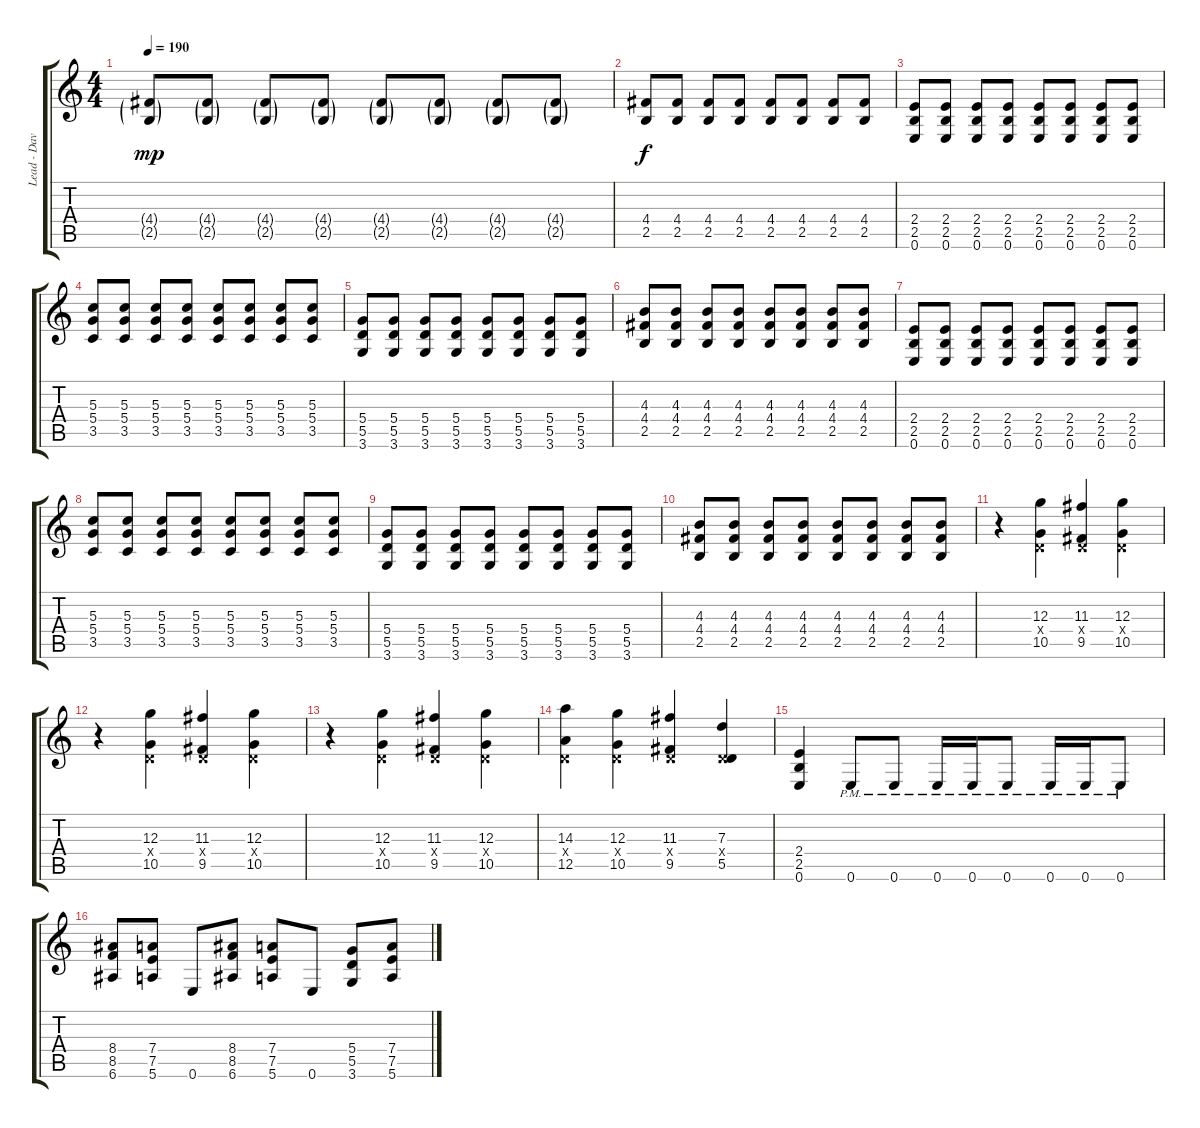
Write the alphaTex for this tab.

\track ("Lead - Dave Brownsound" "Lead - Dav") {instrument distortionguitar}
\staff {score tabs}
\tuning (E4 B3 G3 D3 A2 E2) {hide}
\ts (4 4)
\tempo 190
\clef g2
\ks c
(4.4{g} 2.5{g}).8{dy mp} (4.4{g} 2.5{g}).8 (4.4{g} 2.5{g}).8 (4.4{g} 2.5{g}).8 (4.4{g} 2.5{g}).8 (4.4{g} 2.5{g}).8 (4.4{g} 2.5{g}).8 (4.4{g} 2.5{g}).8 |
(4.4 2.5).8{dy f} (4.4 2.5).8 (4.4 2.5).8 (4.4 2.5).8 (4.4 2.5).8 (4.4 2.5).8 (4.4 2.5).8 (4.4 2.5).8 |
(2.4 2.5 0.6).8 (2.4 2.5 0.6).8 (2.4 2.5 0.6).8 (2.4 2.5 0.6).8 (2.4 2.5 0.6).8 (2.4 2.5 0.6).8 (2.4 2.5 0.6).8 (2.4 2.5 0.6).8 |
(5.3 5.4 3.5).8 (5.3 5.4 3.5).8 (5.3 5.4 3.5).8 (5.3 5.4 3.5).8 (5.3 5.4 3.5).8 (5.3 5.4 3.5).8 (5.3 5.4 3.5).8 (5.3 5.4 3.5).8 |
(5.4 5.5 3.6).8 (5.4 5.5 3.6).8 (5.4 5.5 3.6).8 (5.4 5.5 3.6).8 (5.4 5.5 3.6).8 (5.4 5.5 3.6).8 (5.4 5.5 3.6).8 (5.4 5.5 3.6).8 |
(4.3 4.4 2.5).8 (4.3 4.4 2.5).8 (4.3 4.4 2.5).8 (4.3 4.4 2.5).8 (4.3 4.4 2.5).8 (4.3 4.4 2.5).8 (4.3 4.4 2.5).8 (4.3 4.4 2.5).8 |
(2.4 2.5 0.6).8 (2.4 2.5 0.6).8 (2.4 2.5 0.6).8 (2.4 2.5 0.6).8 (2.4 2.5 0.6).8 (2.4 2.5 0.6).8 (2.4 2.5 0.6).8 (2.4 2.5 0.6).8 |
(5.3 5.4 3.5).8 (5.3 5.4 3.5).8 (5.3 5.4 3.5).8 (5.3 5.4 3.5).8 (5.3 5.4 3.5).8 (5.3 5.4 3.5).8 (5.3 5.4 3.5).8 (5.3 5.4 3.5).8 |
(5.4 5.5 3.6).8 (5.4 5.5 3.6).8 (5.4 5.5 3.6).8 (5.4 5.5 3.6).8 (5.4 5.5 3.6).8 (5.4 5.5 3.6).8 (5.4 5.5 3.6).8 (5.4 5.5 3.6).8 |
(4.3 4.4 2.5).8 (4.3 4.4 2.5).8 (4.3 4.4 2.5).8 (4.3 4.4 2.5).8 (4.3 4.4 2.5).8 (4.3 4.4 2.5).8 (4.3 4.4 2.5).8 (4.3 4.4 2.5).8 |
r.4 (12.3 0.4{x} 10.5).4 (11.3 0.4{x} 9.5).4 (12.3 0.4{x} 10.5).4 |
r.4 (12.3 0.4{x} 10.5).4 (11.3 0.4{x} 9.5).4 (12.3 0.4{x} 10.5).4 |
r.4 (12.3 0.4{x} 10.5).4 (11.3 0.4{x} 9.5).4 (12.3 0.4{x} 10.5).4 |
(14.3 0.4{x} 12.5).4 (12.3 0.4{x} 10.5).4 (11.3 0.4{x} 9.5).4 (7.3 0.4{x} 5.5).4 |
(2.4 2.5 0.6).4 0.6{pm}.8 0.6{pm}.8 0.6{pm}.16 0.6{pm}.16 0.6{pm}.8 0.6{pm}.16 0.6{pm}.16 0.6{pm}.8 |
(8.4 8.5 6.6).8 (7.4 7.5 5.6).8 0.6.8 (8.4 8.5 6.6).8 (7.4 7.5 5.6).8 0.6.8 (5.4 5.5 3.6).8 (7.4 7.5 5.6).8
